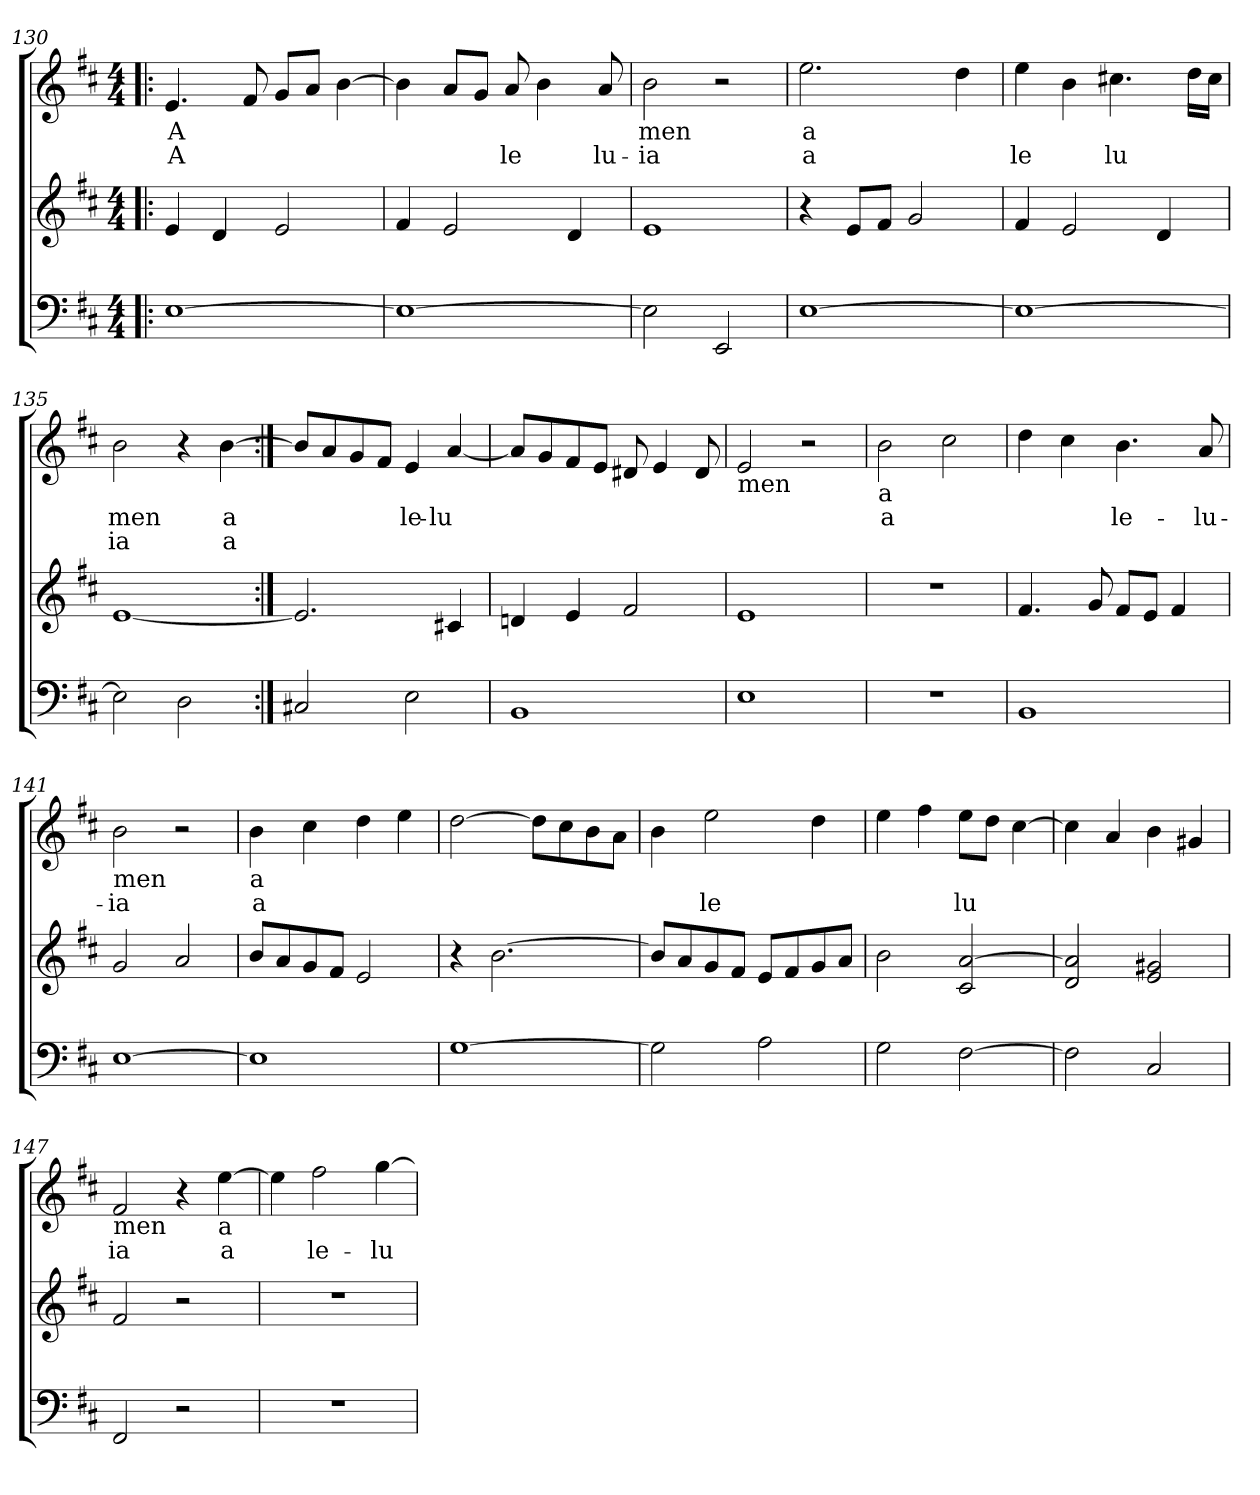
**kern	**kern	**kern	**text	**text
*part2	*part2	*part1	*part1	*part1
*staff3	*staff2	*staff1	*staff1	*staff1
*clefF4	*clefG2	*clefG2	*	*
*k[f#c#]	*k[f#c#]	*k[f#c#]	*	*
*D:	*D:	*D:	*	*
*M4/4	*M4/4	*M4/4	*	*
=130!|:	=130!|:	=130!|:	=130!|:	=130!|:
!	!	!	!LO:LY:b	!LO:LY:b
[>1E	4e/	4.e/	A	A
.	4d/	.	.	.
.	.	8f#/	.	.
.	2e/	8g/L	.	.
.	.	8a/J	.	.
.	.	[>4b\	.	.
=131	=131	=131	=131	=131
1E_	4f#/	4b\]	.	.
.	2e/	8a/L	.	.
.	.	8g/J	.	.
!	!	!	!	!LO:LY:b
.	.	8a/	.	le
.	.	4b\	.	.
.	4d/	.	.	.
!	!	!	!	!LO:LY:b
.	.	8a/	.	lu-
=132	=132	=132	=132	=132
!	!	!	!LO:LY:b	!LO:LY:b
2E\]	1e	2b\	men	-ia
2EE/	.	2r	.	.
=133	=133	=133	=133	=133
!	!	!	!LO:LY:b	!LO:LY:b
[>1E	4r	2.ee\	a	a
.	8e/L	.	.	.
.	8f#/J	.	.	.
.	2g/	.	.	.
.	.	4dd\	.	.
=134	=134	=134	=134	=134
!	!	!	!	!LO:LY:b
1E_	4f#/	4ee\	.	le
.	2e/	4b\	.	.
!	!	!	!	!LO:LY:b
.	.	4.cc#X\	.	lu
.	4d/	.	.	.
.	.	16dd\LL	.	.
.	.	16cc#\JJ	.	.
=135	=135	=135	=135	=135
!	!	!	!LO:LY:b	!LO:LY:b
2E\]	[<1e	2b\	men	ia
2D\	.	4r	.	.
!	!	!	!LO:LY:b	!LO:LY:b
.	.	[<4b\	a	a
!!LO:LB:g=z
=136:|!	=136:|!	=136:|!	=136:|!	=136:|!
2C#X/	2.e/]	8b/L]	.	.
.	.	8a/	.	.
.	.	8g/	.	.
.	.	8f#/J	.	.
!	!	!	!LO:LY:b	!
2E\	.	4e/	le-	.
!	!	!	!LO:LY:b	!
.	4c#X/	[<4a/	-lu	.
=137	=137	=137	=137	=137
1BB	4dn/	8a/L]	.	.
.	.	8g/	.	.
.	4e/	8f#/	.	.
.	.	8e/J	.	.
.	2f#/	8d#X/	.	.
.	.	4e/	.	.
.	.	8d#/	.	.
=138	=138	=138	=138	=138
!	!	!LO:TX:b:t=men	!	!
1E	1e	2e/	.	.
.	.	2r	.	.
=139	=139	=139	=139	=139
!	!	!LO:TX:b:t=a	!	!
!	!	!	!LO:LY:b	!
1r	1r	2b\	a	.
.	.	2cc#\	.	.
=140	=140	=140	=140	=140
1BB	4.f#/	4dd\	.	.
.	.	4cc#\	.	.
.	8g/	.	.	.
!	!	!	!LO:LY:b	!
.	8f#/L	4.b\	le-	.
.	8e/J	.	.	.
.	4f#/	.	.	.
!	!	!	!LO:LY:b	!
.	.	8a/	-lu-	.
=141	=141	=141	=141	=141
!	!	!LO:TX:b:t=men	!	!
!	!	!	!LO:LY:b	!
[<1E	2g/	2b\	-ia	.
.	2a/	2r	.	.
!!LO:LB:g=z
=142	=142	=142	=142	=142
!	!	!LO:TX:b:t=a	!	!
!	!	!	!LO:LY:b	!
1E]	8b/L	4b\	a	.
.	8a/	.	.	.
.	8g/	4cc#\	.	.
.	8f#/J	.	.	.
.	2e/	4dd\	.	.
.	.	4ee\	.	.
=143	=143	=143	=143	=143
[>1G	4r	[>2dd\	.	.
.	[>2.b\	.	.	.
.	.	8dd\L]	.	.
.	.	8cc#\	.	.
.	.	8b\	.	.
.	.	8a\J	.	.
=144	=144	=144	=144	=144
2G\]	8b/L]	4b\	.	.
.	8a/	.	.	.
!	!	!	!LO:LY:b	!
.	8g/	2ee\	le	.
.	8f#/J	.	.	.
2A\	8e/L	.	.	.
.	8f#/	.	.	.
.	8g/	4dd\	.	.
.	8a/J	.	.	.
=145	=145	=145	=145	=145
2G\	2b\	4ee\	.	.
.	.	4ff#\	.	.
!	!	!	!LO:LY:b	!
[>2F#\	2c#/ [<2a/	8ee\L	lu	.
.	.	8dd\J	.	.
.	.	[>4cc#\	.	.
=146	=146	=146	=146	=146
2F#\]	2d/ 2a/]	4cc#\]	.	.
.	.	4a/	.	.
2C#/	2e/ 2g#X/	4b\	.	.
.	.	4g#X/	.	.
=147	=147	=147	=147	=147
!	!	!LO:TX:b:t=men	!	!
!	!	!	!LO:LY:b	!
2FF#/	2f#/	2f#/	ia	.
2r	2r	4r	.	.
!	!	!LO:TX:b:t=a	!	!
!	!	!	!LO:LY:b	!
.	.	[<4ee\	a	.
!!LO:LB:g=z
=148	=148	=148	=148	=148
1r	1r	4ee\]	.	.
!	!	!	!LO:LY:b	!
.	.	2ff#\	le-	.
!	!	!	!LO:LY:b	!
.	.	[>4gg\	-lu	.
=	=	=	=	=
*-	*-	*-	*-	*-
